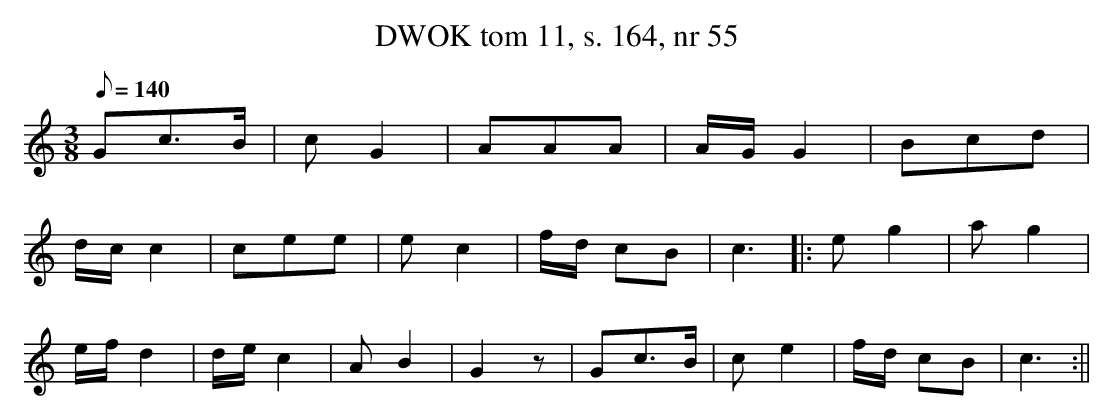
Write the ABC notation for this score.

X:1
T: DWOK tom 11, s. 164, nr 55
L:1/8
M:3/8
K:C
Q:1/8=140
Gc3/2B/|cG2|AAA|A/G/G2|Bcd|
d/c/c2|cee|ec2|f/d/ cB|c3|:eg2|ag2|
e/f/d2|d/e/c2|AB2|G2z|Gc3/2B/|ce2|f/d/ cB|c3:||
